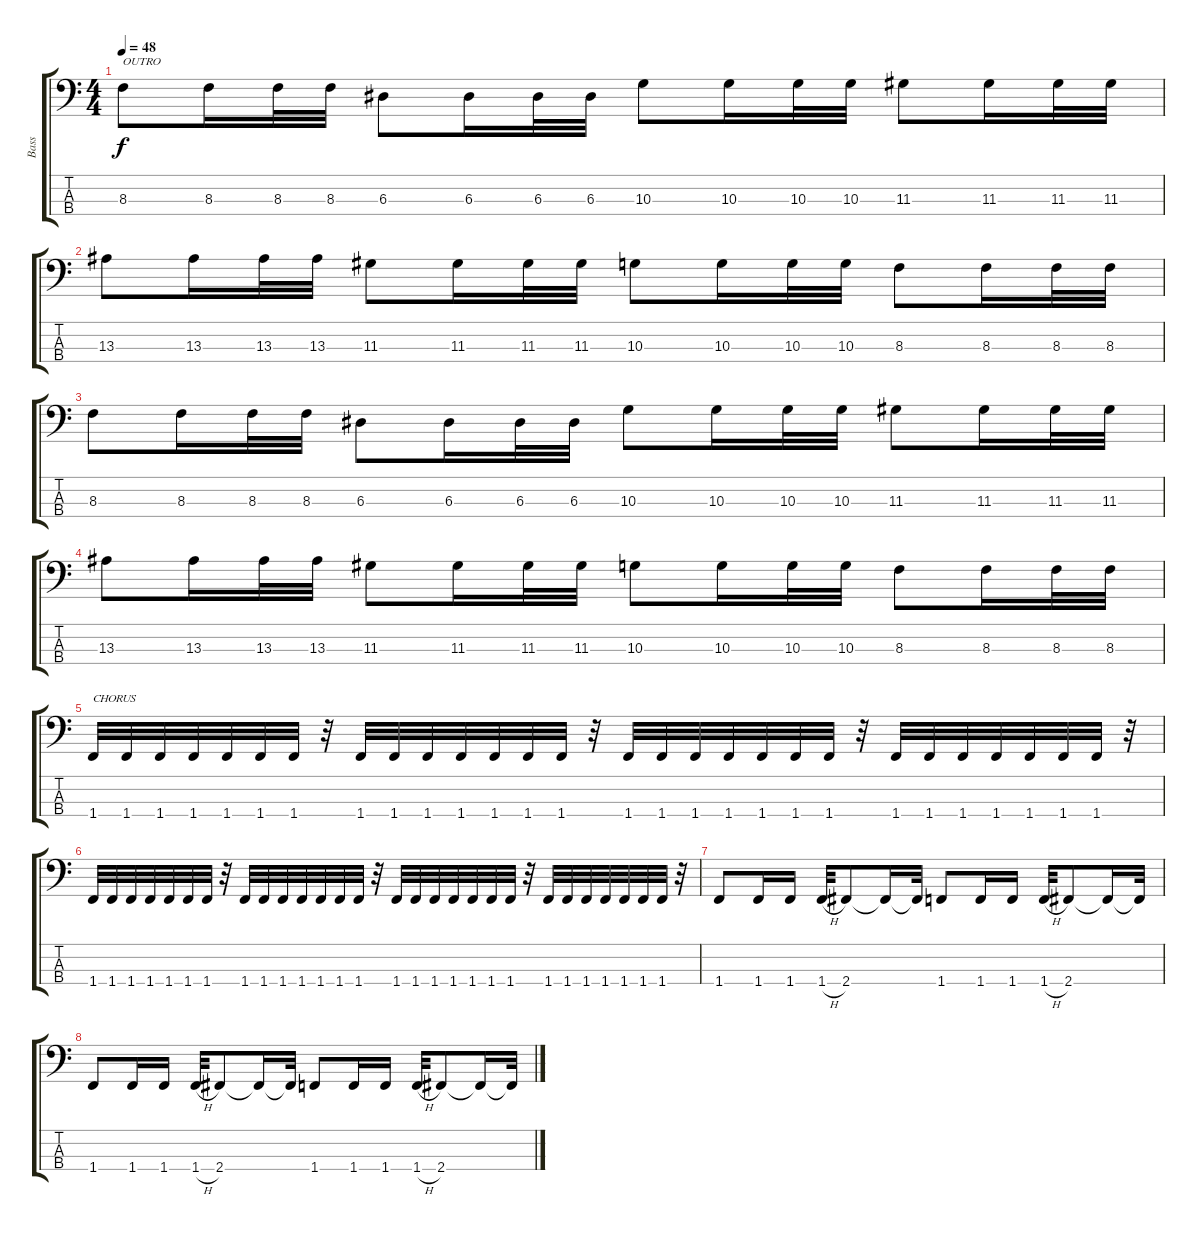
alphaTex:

\track ("Bass" "Bass") {instrument electricbassfinger}
\staff {score tabs}
\tuning (G2 D2 A1 E1) {hide}
\ts (4 4)
\tempo 48
\clef f4
\ks c
8.3.8{txt "OUTRO" dy f} 8.3.16 8.3.32 8.3.32 6.3.8 6.3.16 6.3.32 6.3.32 10.3.8 10.3.16 10.3.32 10.3.32 11.3.8 11.3.16 11.3.32 11.3.32 |
13.3.8 13.3.16 13.3.32 13.3.32 11.3.8 11.3.16 11.3.32 11.3.32 10.3.8 10.3.16 10.3.32 10.3.32 8.3.8 8.3.16 8.3.32 8.3.32 |
8.3.8 8.3.16 8.3.32 8.3.32 6.3.8 6.3.16 6.3.32 6.3.32 10.3.8 10.3.16 10.3.32 10.3.32 11.3.8 11.3.16 11.3.32 11.3.32 |
13.3.8 13.3.16 13.3.32 13.3.32 11.3.8 11.3.16 11.3.32 11.3.32 10.3.8 10.3.16 10.3.32 10.3.32 8.3.8 8.3.16 8.3.32 8.3.32 |
1.4.32{txt "CHORUS"} 1.4.32 1.4.32 1.4.32 1.4.32 1.4.32 1.4.32 r.32 1.4.32 1.4.32 1.4.32 1.4.32 1.4.32 1.4.32 1.4.32 r.32 1.4.32 1.4.32 1.4.32 1.4.32 1.4.32 1.4.32 1.4.32 r.32 1.4.32 1.4.32 1.4.32 1.4.32 1.4.32 1.4.32 1.4.32 r.32 |
1.4.32 1.4.32 1.4.32 1.4.32 1.4.32 1.4.32 1.4.32 r.32 1.4.32 1.4.32 1.4.32 1.4.32 1.4.32 1.4.32 1.4.32 r.32 1.4.32 1.4.32 1.4.32 1.4.32 1.4.32 1.4.32 1.4.32 r.32 1.4.32 1.4.32 1.4.32 1.4.32 1.4.32 1.4.32 1.4.32 r.32 |
1.4.8 1.4.16 1.4.16 1.4{h}.32 2.4.8 2.4{t}.16 2.4{t}.32 1.4.8 1.4.16 1.4.16 1.4{h}.32 2.4.8 2.4{t}.16 2.4{t}.32 |
1.4.8 1.4.16 1.4.16 1.4{h}.32 2.4.8 2.4{t}.16 2.4{t}.32 1.4.8 1.4.16 1.4.16 1.4{h}.32 2.4.8 2.4{t}.16 2.4{t}.32
